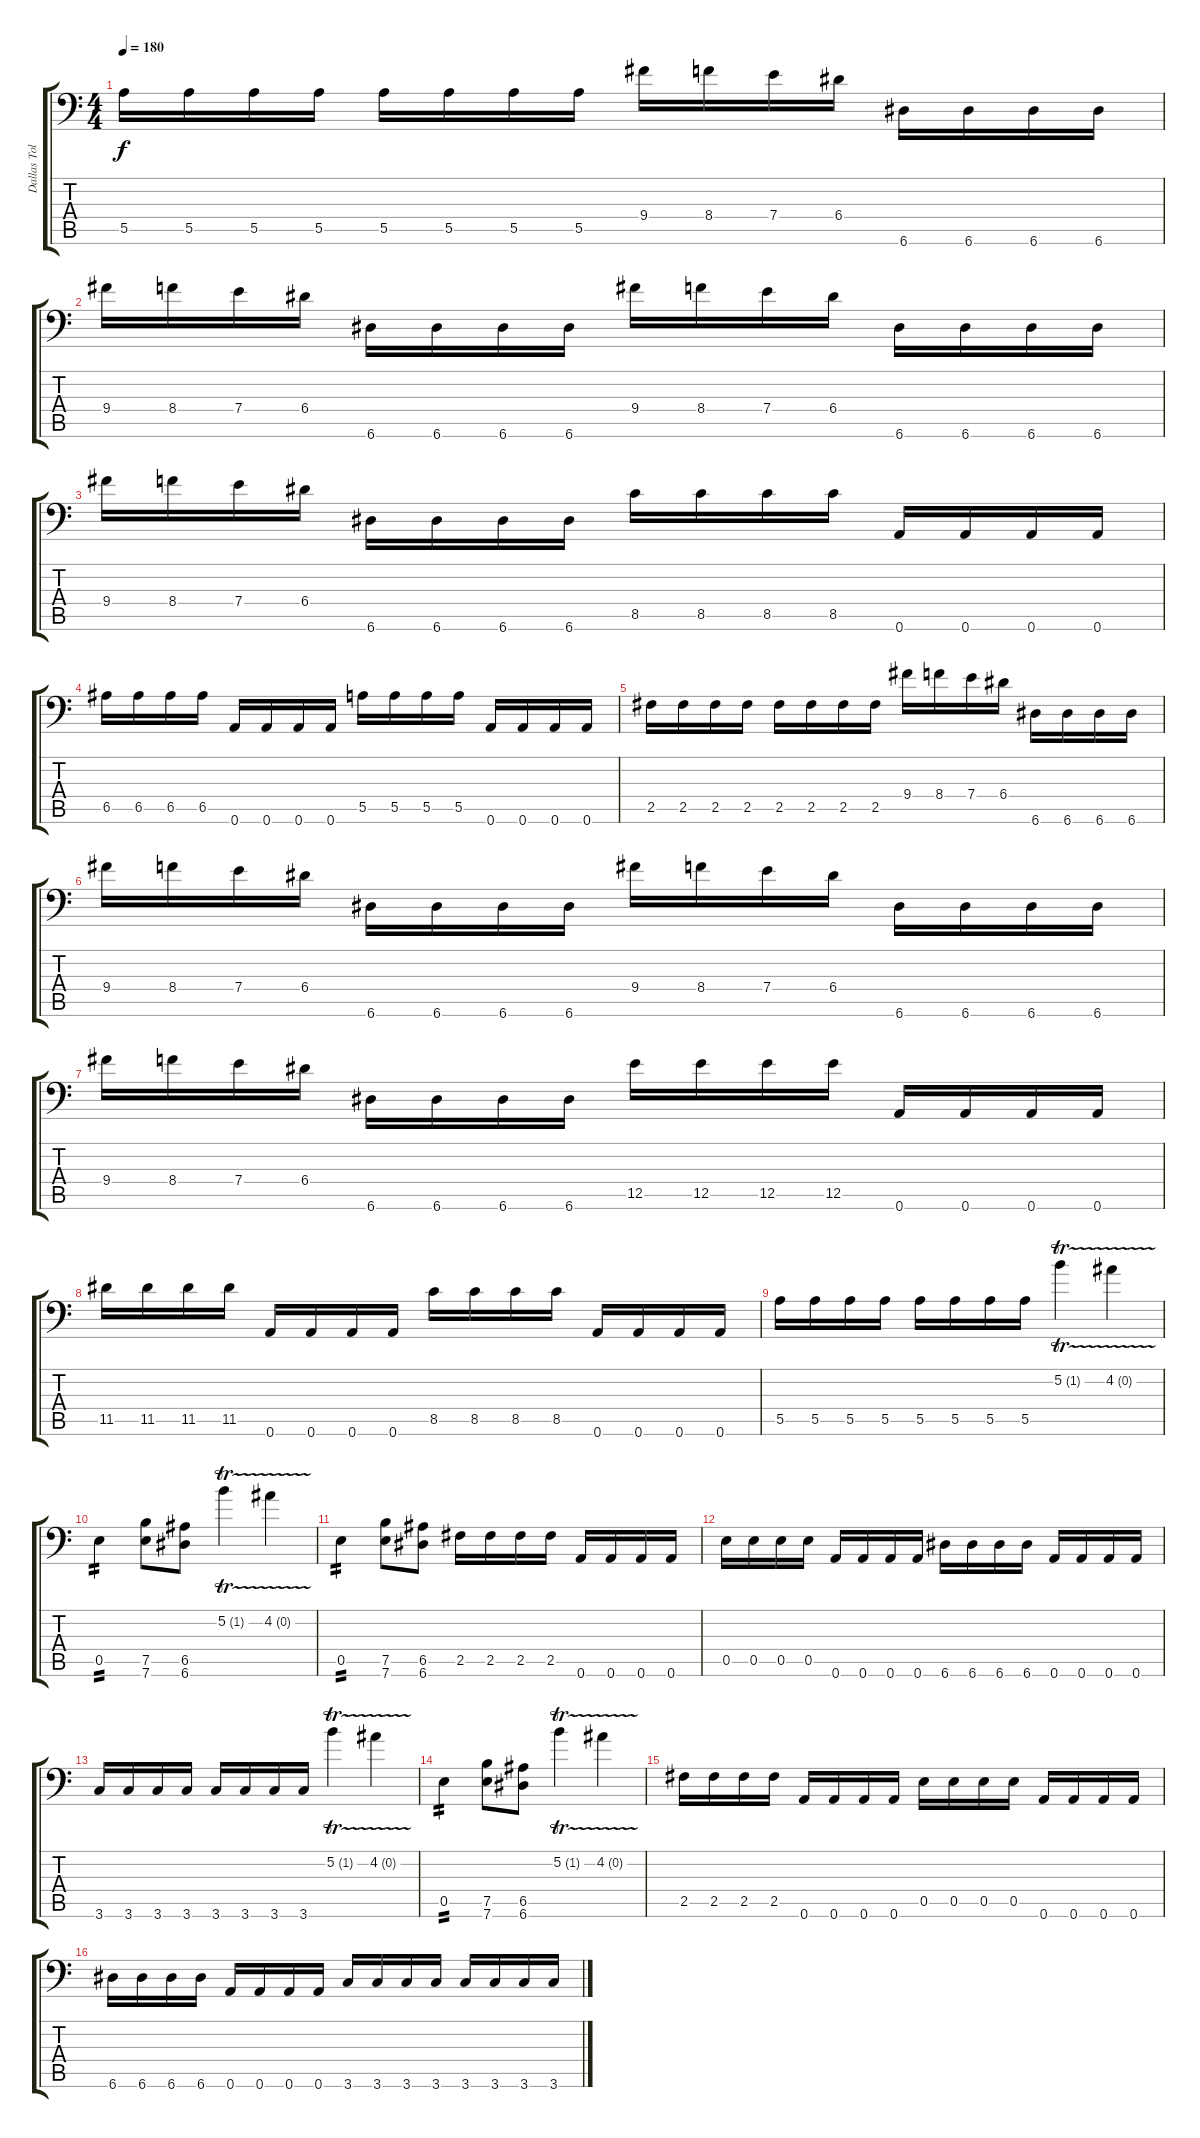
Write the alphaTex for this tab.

\track ("Dallas Toler-Wade (Lead)" "Dallas Tol") {instrument distortionguitar}
\staff {score tabs}
\tuning (B3 Gb3 D3 A2 E2 A1) {hide}
\ts (4 4)
\tempo 180
\clef f4
\ks c
5.5.16{dy f} 5.5.16 5.5.16 5.5.16 5.5.16 5.5.16 5.5.16 5.5.16 9.4.16 8.4.16 7.4.16 6.4.16 6.6.16 6.6.16 6.6.16 6.6.16 |
9.4.16 8.4.16 7.4.16 6.4.16 6.6.16 6.6.16 6.6.16 6.6.16 9.4.16 8.4.16 7.4.16 6.4.16 6.6.16 6.6.16 6.6.16 6.6.16 |
9.4.16 8.4.16 7.4.16 6.4.16 6.6.16 6.6.16 6.6.16 6.6.16 8.5.16 8.5.16 8.5.16 8.5.16 0.6.16 0.6.16 0.6.16 0.6.16 |
6.5.16 6.5.16 6.5.16 6.5.16 0.6.16 0.6.16 0.6.16 0.6.16 5.5.16 5.5.16 5.5.16 5.5.16 0.6.16 0.6.16 0.6.16 0.6.16 |
2.5.16 2.5.16 2.5.16 2.5.16 2.5.16 2.5.16 2.5.16 2.5.16 9.4.16 8.4.16 7.4.16 6.4.16 6.6.16 6.6.16 6.6.16 6.6.16 |
9.4.16 8.4.16 7.4.16 6.4.16 6.6.16 6.6.16 6.6.16 6.6.16 9.4.16 8.4.16 7.4.16 6.4.16 6.6.16 6.6.16 6.6.16 6.6.16 |
9.4.16 8.4.16 7.4.16 6.4.16 6.6.16 6.6.16 6.6.16 6.6.16 12.5.16 12.5.16 12.5.16 12.5.16 0.6.16 0.6.16 0.6.16 0.6.16 |
11.5.16 11.5.16 11.5.16 11.5.16 0.6.16 0.6.16 0.6.16 0.6.16 8.5.16 8.5.16 8.5.16 8.5.16 0.6.16 0.6.16 0.6.16 0.6.16 |
5.5.16 5.5.16 5.5.16 5.5.16 5.5.16 5.5.16 5.5.16 5.5.16 5.2{tr (1 16)}.4 4.2{tr (0 16)}.4 |
0.5.4{tp 2} (7.5 7.6).8 (6.5 6.6).8 5.2{tr (1 16)}.4 4.2{tr (0 16)}.4 |
0.5.4{tp 2} (7.5 7.6).8 (6.5 6.6).8 2.5.16 2.5.16 2.5.16 2.5.16 0.6.16 0.6.16 0.6.16 0.6.16 |
0.5.16 0.5.16 0.5.16 0.5.16 0.6.16 0.6.16 0.6.16 0.6.16 6.6.16 6.6.16 6.6.16 6.6.16 0.6.16 0.6.16 0.6.16 0.6.16 |
3.6.16 3.6.16 3.6.16 3.6.16 3.6.16 3.6.16 3.6.16 3.6.16 5.2{tr (1 16)}.4 4.2{tr (0 16)}.4 |
0.5.4{tp 2} (7.5 7.6).8 (6.5 6.6).8 5.2{tr (1 16)}.4 4.2{tr (0 16)}.4 |
2.5.16 2.5.16 2.5.16 2.5.16 0.6.16 0.6.16 0.6.16 0.6.16 0.5.16 0.5.16 0.5.16 0.5.16 0.6.16 0.6.16 0.6.16 0.6.16 |
6.6.16 6.6.16 6.6.16 6.6.16 0.6.16 0.6.16 0.6.16 0.6.16 3.6.16 3.6.16 3.6.16 3.6.16 3.6.16 3.6.16 3.6.16 3.6.16
